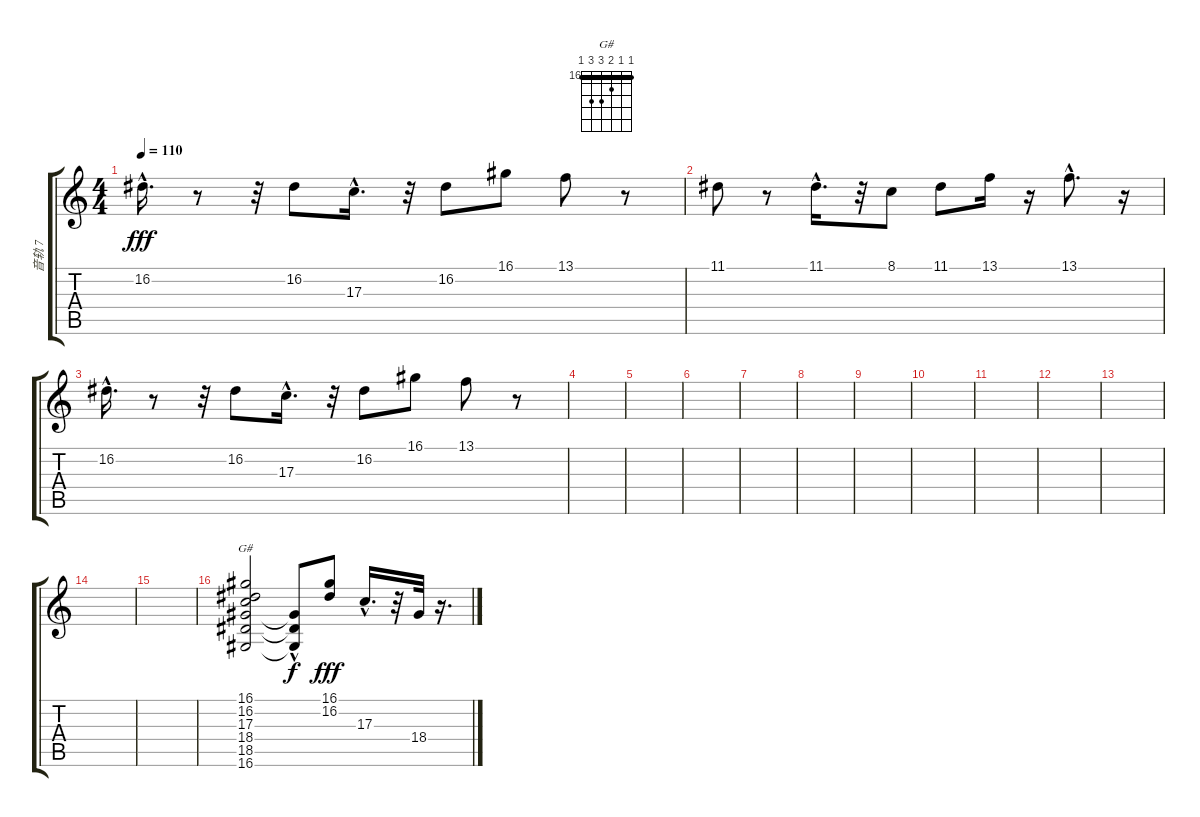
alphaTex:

\track ("音轨 7" "音轨 7") {instrument stringensemble1}
\staff {score tabs}
\tuning (E4 B3 G3 D3 A2 E2) {hide}
\chord ("G#" 16 16 17 18 18 16) {firstfret 16 barre 16}
\ts (4 4)
\tempo 110
\clef g2
\ks c
16.2{hac}.16{d dy fff} r.8 r.32 16.2.8 17.3{hac}.16{d} r.32 16.2.8 16.1.8 13.1.8 r.8 |
11.1.8 r.8 11.1{hac}.16{d} r.32 8.1.8 11.1.8 13.1.16 r.16 13.1{hac}.8{d} r.16 |
16.2{hac}.16{d} r.8 r.32 16.2.8 17.3{hac}.16{d} r.32 16.2.8 16.1.8 13.1.8 r.8 |
|
|
|
|
|
|
|
|
|
|
|
|
(16.1 16.2 17.3 18.4 18.5 16.6).2{ch "G#"} (18.4{t} 18.5{hac t} 16.6{hac t}).8{dy f} (16.1 16.2).8{dy fff} 17.3{hac}.16{d} r.32 18.4.32 r.16{d}
